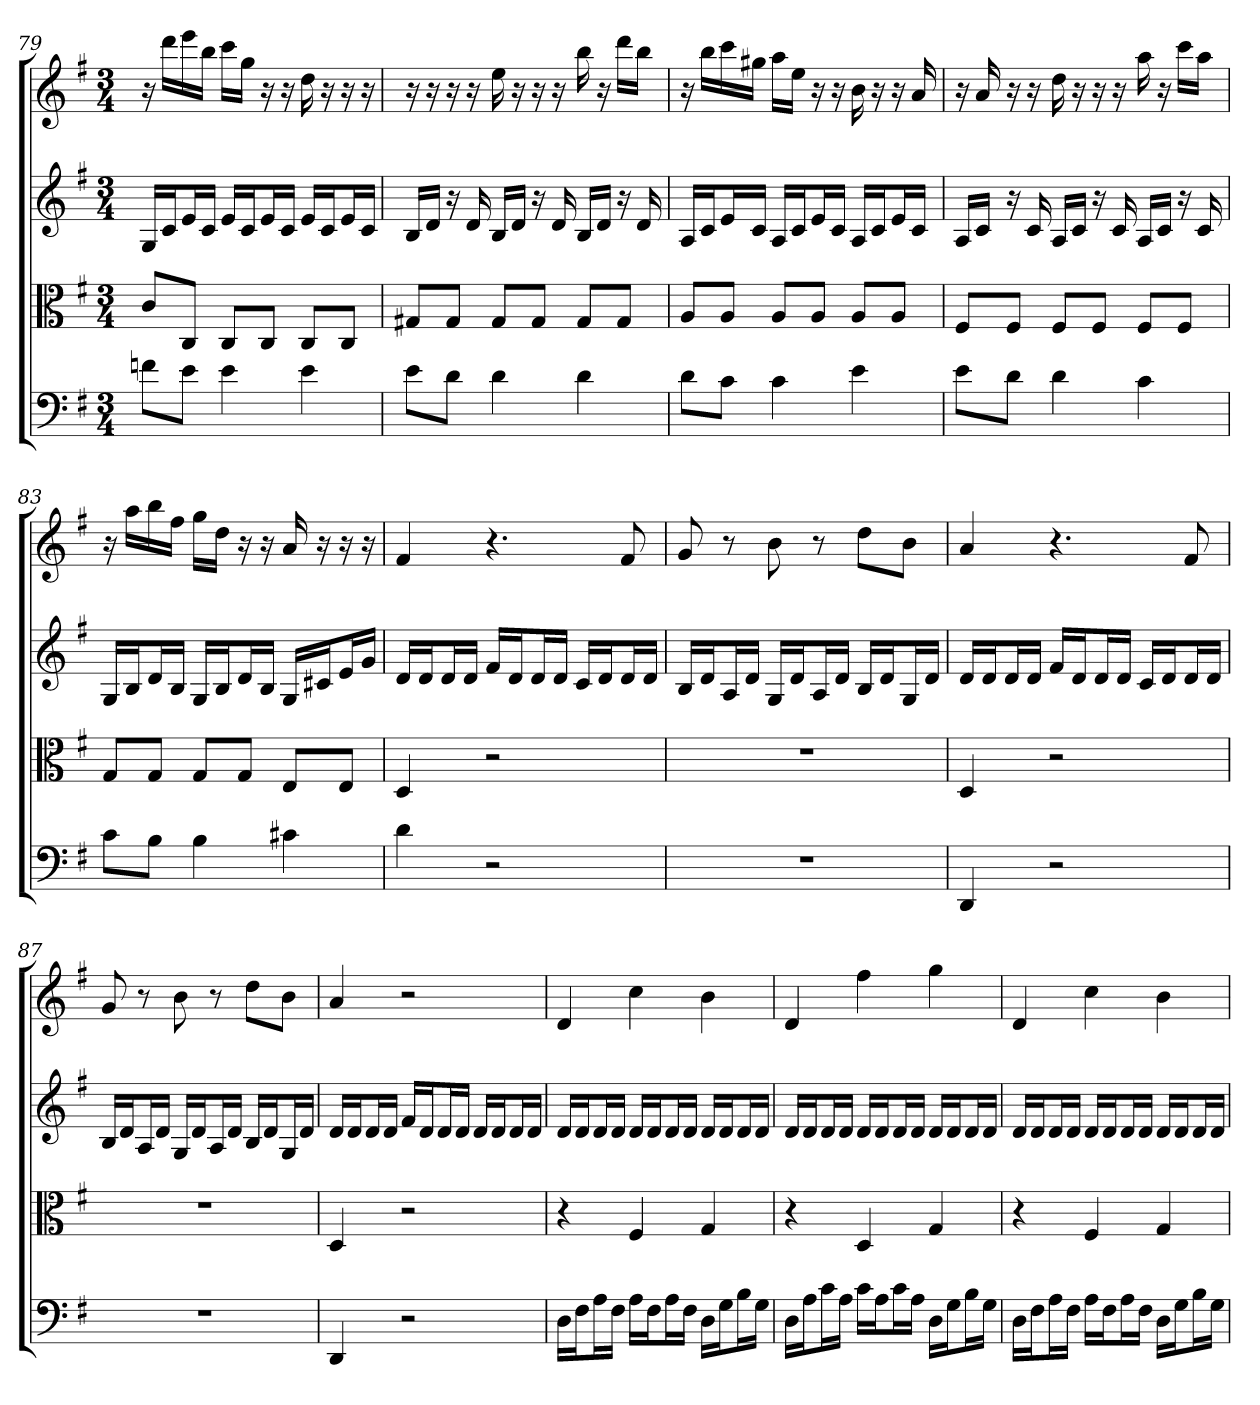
**kern	**kern	**kern	**kern
*part4	*part3	*part2	*part1
*staff4	*staff3	*staff2	*staff1
*clefF4	*clefC3	*clefG2	*clefG2
*k[f#]	*k[f#]	*k[f#]	*k[f#]
*G:	*G:	*G:	*G:
*M3/4	*M3/4	*M3/4	*M3/4
=79	=79	=79	=79
8fn\L	8c/L	16G/LL	16r
.	.	16c/J	16ddd\LL
8e\J	8C/J	16e/L	16eee\
.	.	16c/JJ	16bb\JJ
4e	8C/L	16e/LL	16ccc\LL
.	.	16c/J	16gg\JJ
.	8C/J	16e/L	16r
.	.	16c/JJ	16r
4e	8C/L	16e/LL	16dd
.	.	16c/J	16r
.	8C/J	16e/L	16r
.	.	16c/JJ	16r
=80	=80	=80	=80
8e\L	8G#X/L	16B/LL	16r
.	.	16d/JJ	16r
8d\J	8G#/J	16r	16r
.	.	16d	16r
4d	8G#/L	16B/LL	16ee
.	.	16d/JJ	16r
.	8G#/J	16r	16r
.	.	16d	16r
4d	8G#/L	16B/LL	16bb
.	.	16d/JJ	16r
.	8G#/J	16r	16ddd\LL
.	.	16d	16bb\JJ
=81	=81	=81	=81
8d\L	8A/L	16A/LL	16r
.	.	16c/J	16bb\LL
8c\J	8A/J	16e/L	16ccc\
.	.	16c/JJ	16gg#X\JJ
4c	8A/L	16A/LL	16aa\LL
.	.	16c/J	16ee\JJ
.	8A/J	16e/L	16r
.	.	16c/JJ	16r
4e	8A/L	16A/LL	16b
.	.	16c/J	16r
.	8A/J	16e/L	16r
.	.	16c/JJ	16a
=82	=82	=82	=82
8e\L	8F#/L	16A/LL	16r
.	.	16c/JJ	16a
8d\J	8F#/J	16r	16r
.	.	16c	16r
4d	8F#/L	16A/LL	16dd
.	.	16c/JJ	16r
.	8F#/J	16r	16r
.	.	16c	16r
4c	8F#/L	16A/LL	16aa
.	.	16c/JJ	16r
.	8F#/J	16r	16ccc\LL
.	.	16c	16aa\JJ
=83	=83	=83	=83
8c\L	8G/L	16G/LL	16r
.	.	16B/J	16aa\LL
8B\J	8G/J	16d/L	16bb\
.	.	16B/JJ	16ff#\JJ
4B	8G/L	16G/LL	16gg\LL
.	.	16B/J	16dd\JJ
.	8G/J	16d/L	16r
.	.	16B/JJ	16r
4c#X	8E/L	16G/LL	16a
.	.	16c#X/J	16r
.	8E/J	16e/L	16r
.	.	16g/JJ	16r
=84	=84	=84	=84
4d	4D	16d/LL	4f#
.	.	16d/J	.
.	.	16d/L	.
.	.	16d/JJ	.
2r	2r	16f#/LL	4.r
.	.	16d/J	.
.	.	16d/L	.
.	.	16d/JJ	.
.	.	16c/LL	.
.	.	16d/J	.
.	.	16d/L	8f#
.	.	16d/JJ	.
=85	=85	=85	=85
2.r	2.r	16B/LL	8g
.	.	16d/J	.
.	.	16A/L	8r
.	.	16d/JJ	.
.	.	16G/LL	8b
.	.	16d/J	.
.	.	16A/L	8r
.	.	16d/JJ	.
.	.	16B/LL	8dd\L
.	.	16d/J	.
.	.	16G/L	8b\J
.	.	16d/JJ	.
=86	=86	=86	=86
4DD	4D	16d/LL	4a
.	.	16d/J	.
.	.	16d/L	.
.	.	16d/JJ	.
2r	2r	16f#/LL	4.r
.	.	16d/J	.
.	.	16d/L	.
.	.	16d/JJ	.
.	.	16c/LL	.
.	.	16d/J	.
.	.	16d/L	8f#
.	.	16d/JJ	.
=87	=87	=87	=87
2.r	2.r	16B/LL	8g
.	.	16d/J	.
.	.	16A/L	8r
.	.	16d/JJ	.
.	.	16G/LL	8b
.	.	16d/J	.
.	.	16A/L	8r
.	.	16d/JJ	.
.	.	16B/LL	8dd\L
.	.	16d/J	.
.	.	16G/L	8b\J
.	.	16d/JJ	.
=88	=88	=88	=88
4DD	4D	16d/LL	4a
.	.	16d/J	.
.	.	16d/L	.
.	.	16d/JJ	.
2r	2r	16f#/LL	2r
.	.	16d/J	.
.	.	16d/L	.
.	.	16d/JJ	.
.	.	16d/LL	.
.	.	16d/J	.
.	.	16d/L	.
.	.	16d/JJ	.
=89	=89	=89	=89
16D\LL	4r	16d/LL	4d
16F#\J	.	16d/J	.
16A\L	.	16d/L	.
16F#\JJ	.	16d/JJ	.
16A\LL	4F#	16d/LL	4cc
16F#\J	.	16d/J	.
16A\L	.	16d/L	.
16F#\JJ	.	16d/JJ	.
16D\LL	4G	16d/LL	4b
16G\J	.	16d/J	.
16B\L	.	16d/L	.
16G\JJ	.	16d/JJ	.
=90	=90	=90	=90
16D\LL	4r	16d/LL	4d
16A\J	.	16d/J	.
16c\L	.	16d/L	.
16A\JJ	.	16d/JJ	.
16c\LL	4D	16d/LL	4ff#
16A\J	.	16d/J	.
16c\L	.	16d/L	.
16A\JJ	.	16d/JJ	.
16D\LL	4G	16d/LL	4gg
16G\J	.	16d/J	.
16B\L	.	16d/L	.
16G\JJ	.	16d/JJ	.
=91	=91	=91	=91
16D\LL	4r	16d/LL	4d
16F#\J	.	16d/J	.
16A\L	.	16d/L	.
16F#\JJ	.	16d/JJ	.
16A\LL	4F#	16d/LL	4cc
16F#\J	.	16d/J	.
16A\L	.	16d/L	.
16F#\JJ	.	16d/JJ	.
16D\LL	4G	16d/LL	4b
16G\J	.	16d/J	.
16B\L	.	16d/L	.
16G\JJ	.	16d/JJ	.
=	=	=	=
*-	*-	*-	*-
